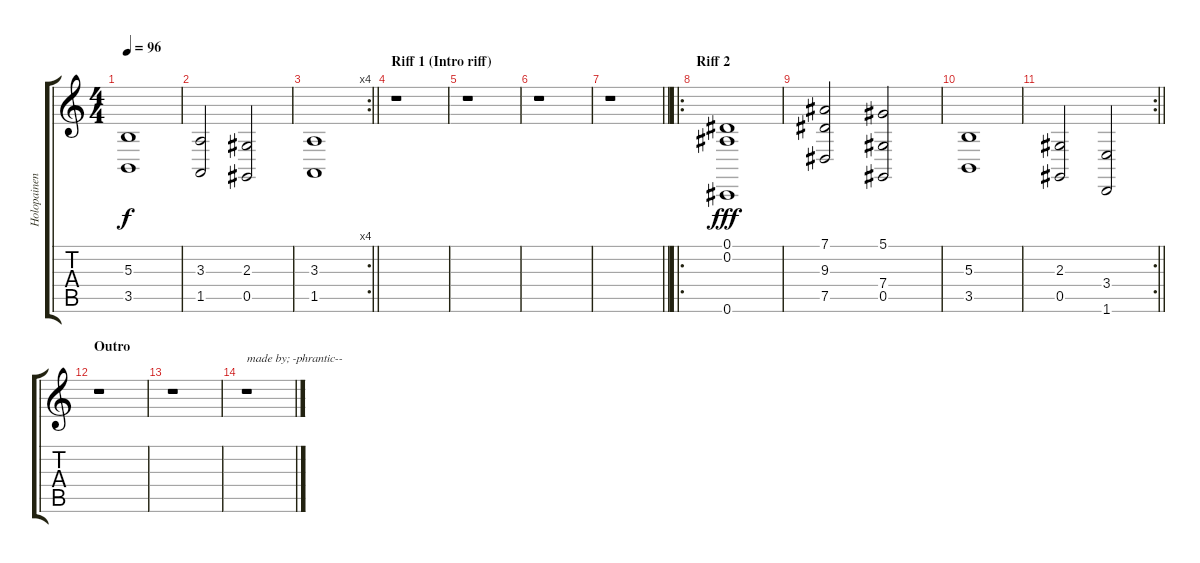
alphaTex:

\track ("Holopainen" "Holopainen") {instrument choiraahs}
\staff {score tabs}
\tuning (Eb4 Bb3 Gb3 Db3 Ab2 Db2) {hide}
\ts (4 4)
\tempo 96
\clef g2
\ks c
(5.3 3.5).1{dy f} |
(3.3 1.5).2 (2.3 0.5).2 |
\rc 4
\barLineRight lightlight
(3.3 1.5).1 |
\section ("" "Riff 1 (Intro riff)")
r.1 |
r.1 |
r.1 |
\barLineRight lightlight
r.1 |
\ro
\section ("" "Riff 2")
(0.1 0.2 0.6).1{dy fff} |
(7.1 9.3 7.5).2 (5.1 7.4 0.5).2 |
(5.3 3.5).1 |
\rc 2
\barLineRight lightlight
(2.3 0.5).2 (3.4 1.6).2 |
\section ("" "Outro")
r.1 |
r.1 |
r.1{txt "made by; -phrantic--"}
